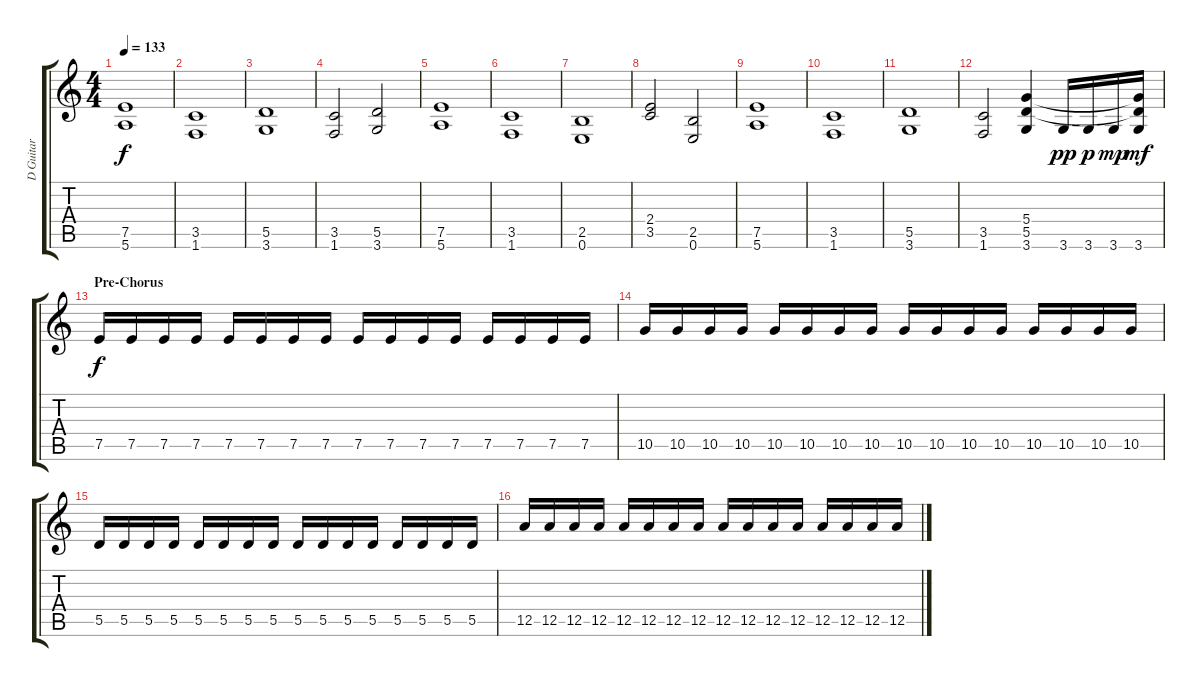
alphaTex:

\track ("D Guitar" "D Guitar") {instrument distortionguitar}
\staff {score tabs}
\tuning (E4 B3 G3 D3 A2 E2) {hide}
\ts (4 4)
\tempo 133
\clef g2
\ks c
(7.5 5.6).1{dy f} |
(3.5 1.6).1 |
(5.5 3.6).1 |
(3.5 1.6).2 (5.5 3.6).2 |
(7.5 5.6).1 |
(3.5 1.6).1 |
(2.5 0.6).1 |
(2.4 3.5).2 (2.5 0.6).2 |
(7.5 5.6).1 |
(3.5 1.6).1 |
(5.5 3.6).1 |
(3.5 1.6).2 (5.4 5.5 3.6).4 3.6.16{dy pp} 3.6.16{dy p} 3.6.16{dy mp} (5.4{t} 5.5{t} 3.6).16{dy mf} |
\section ("" "Pre-Chorus")
7.5.16{dy f} 7.5.16 7.5.16 7.5.16 7.5.16 7.5.16 7.5.16 7.5.16 7.5.16 7.5.16 7.5.16 7.5.16 7.5.16 7.5.16 7.5.16 7.5.16 |
10.5.16 10.5.16 10.5.16 10.5.16 10.5.16 10.5.16 10.5.16 10.5.16 10.5.16 10.5.16 10.5.16 10.5.16 10.5.16 10.5.16 10.5.16 10.5.16 |
5.5.16 5.5.16 5.5.16 5.5.16 5.5.16 5.5.16 5.5.16 5.5.16 5.5.16 5.5.16 5.5.16 5.5.16 5.5.16 5.5.16 5.5.16 5.5.16 |
12.5.16 12.5.16 12.5.16 12.5.16 12.5.16 12.5.16 12.5.16 12.5.16 12.5.16 12.5.16 12.5.16 12.5.16 12.5.16 12.5.16 12.5.16 12.5.16
